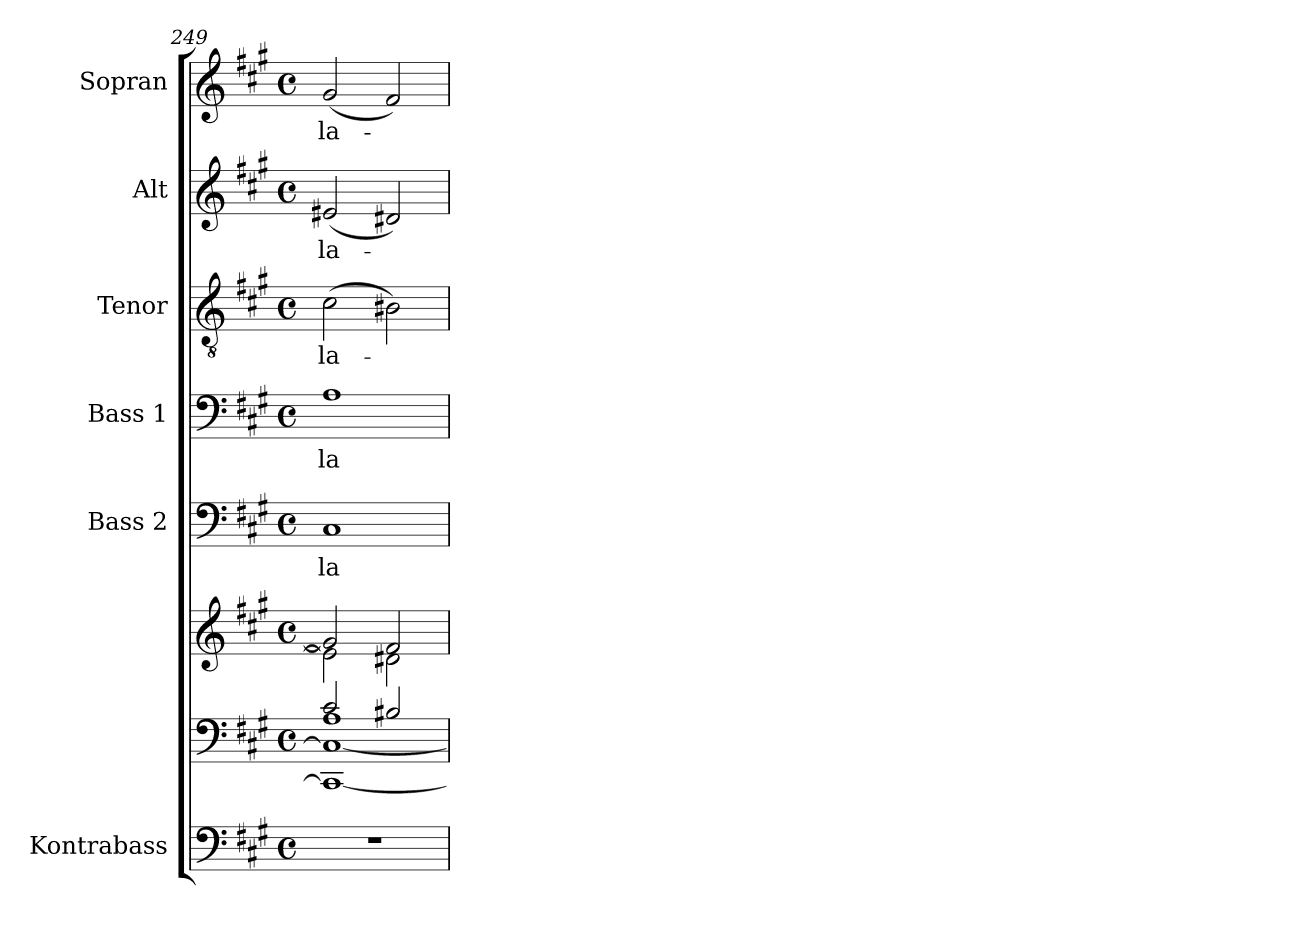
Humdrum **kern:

**kern	**kern	**kern	**kern	**text	**kern	**text	**kern	**text	**kern	**text	**kern	**text
*part7	*part6	*part6	*part5	*part5	*part4	*part4	*part3	*part3	*part2	*part2	*part1	*part1
*staff8	*staff7	*staff6	*staff5	*staff5	*staff4	*staff4	*staff3	*staff3	*staff2	*staff2	*staff1	*staff1
*I"Kontrabass	*	*	*I"Bass 2	*	*I"Bass 1	*	*I"Tenor	*	*I"Alt	*	*I"Sopran	*
*I'Kb.	*	*	*I'B. 2	*	*I'B. 1	*	*I'T.	*	*I'A.	*	*I'S.	*
*clefF4	*clefF4	*clefG2	*clefF4	*	*clefF4	*	*clefGv2	*	*clefG2	*	*clefG2	*
*ITrd7c12	*	*	*	*	*	*	*	*	*	*	*	*
*k[f#c#g#]	*k[f#c#g#]	*k[f#c#g#]	*k[f#c#g#]	*	*k[f#c#g#]	*	*k[f#c#g#]	*	*k[f#c#g#]	*	*k[f#c#g#]	*
*A:	*A:	*A:	*A:	*	*A:	*	*A:	*	*A:	*	*A:	*
*M4/4	*M4/4	*M4/4	*M4/4	*	*M4/4	*	*M4/4	*	*M4/4	*	*M4/4	*
*met(c)	*met(c)	*met(c)	*met(c)	*	*met(c)	*	*met(c)	*	*met(c)	*	*met(c)	*
=249	=249	=249	=249	=249	=249	=249	=249	=249	=249	=249	=249	=249
*	*^	*^	*	*	*	*	*	*	*	*	*	*
!	!	!	!	!	!	!LO:LY:b	!	!LO:LY:b	!	!LO:LY:b	!	!LO:LY:b	!	!LO:LY:b
1r	2c#/	1CC#_ 1C#_ 1A	2g#/]	2e#\]	1C#	-la-	1A	-la-	(>2c#\	-la-	(<2e#X/	-la-	(<2g#/	-la-
.	2B#X/	.	2f#/	2d#X\	.	.	.	.	2B#X\)	.	2d#X/)	.	2f#/)	.
*	*v	*v	*	*	*	*	*	*	*	*	*	*	*	*
*	*	*v	*v	*	*	*	*	*	*	*	*	*	*
=	=	=	=	=	=	=	=	=	=	=	=	=
*-	*-	*-	*-	*-	*-	*-	*-	*-	*-	*-	*-	*-
